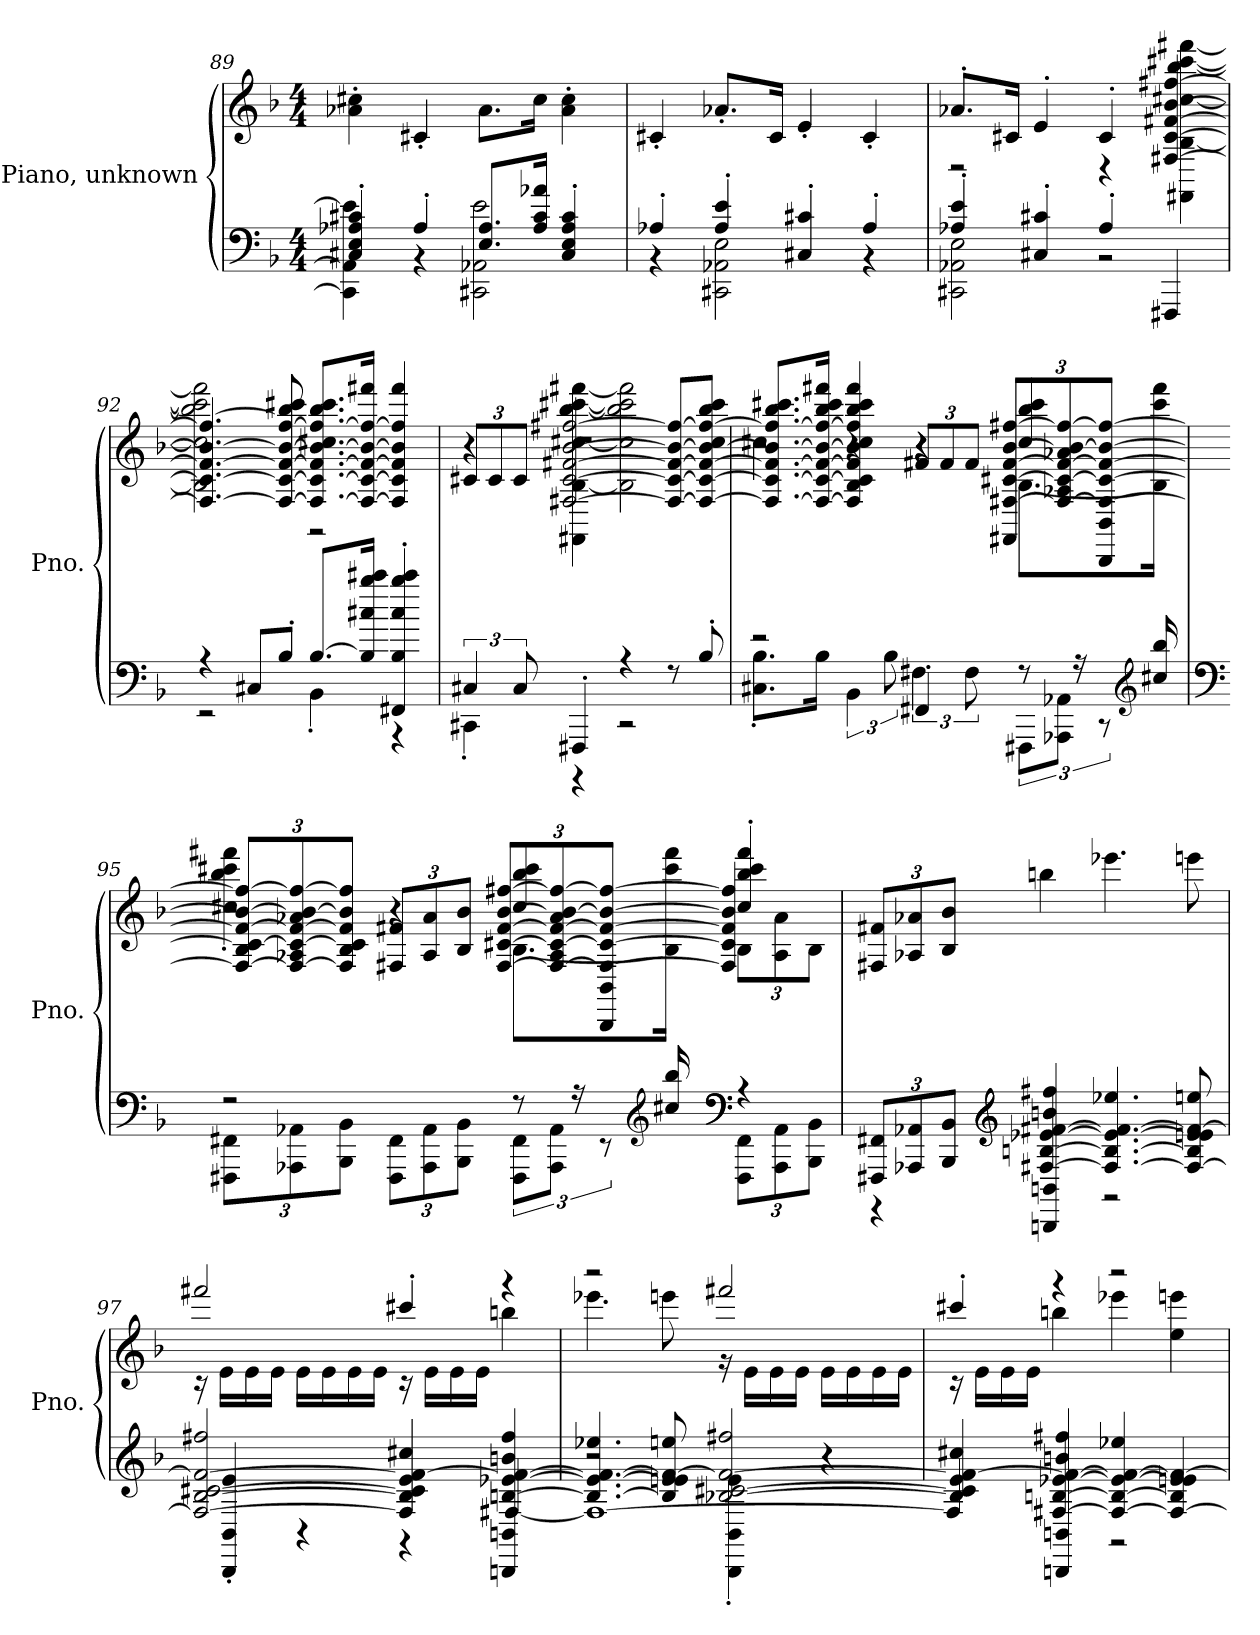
**kern	**kern
*part1	*part1
*staff2	*staff1
*I"Piano, unknown	*
*I'Pno.	*
*clefF4	*clefG2
*k[b-]	*k[b-]
*M4/4	*M4/4
=89	=89
*^	*
4C#X/' 4E/' 4A-X/' 4c#X/'	4CC#\] 4AA-\] 4e\]	4a-X\' 4cc#X\'
4A-'/	4r	4c#X'/
8.E/ 8.A-/L	2CC#X\ 2AA-X\ 2e\	8.a-\L
16A-/ 16c#/ 16a-X/Jk	.	16cc#\Jk
4C#/' 4E/' 4A-/' 4c#/'	.	4a-\' 4cc#\'
=90	=90	=90
4A-X'/	4r	4c#X'/
4A-/' 4e/'	2CC#X\ 2AA-X\ 2E\	8.a-X'/L
.	.	16c#/Jk
4C#X/' 4c#X/'	.	4e'/
4A-'/	4r	4c#'/
=91	=91	=91
*	*	*^
4A-X/' 4e/'	2CC#X\ 2AA-X\ 2E\	8.a-X'/L	2r
.	.	16c#X/Jk	.
4C#X/' 4c#X/'	.	4e'/	.
4A-'/	2r	4c#'/	4r
4FFF#X/	.	[4F#X/ [4c#/ [4f#X/ [4b-/ [4ff#X/	4FF#X\ [4B-\ [4cc#X\ [4bb-\ [4ccc#X\ [4fff#X\
!!LO:LB:g=z	!!
=92	=92	=92	=92
4r	2r	4.F#/_ 4.c#/_ 4.f#/_ 4.b-/_ 4.ff#/_	2B-\] 2cc#\] 2bb-\] 2ccc#\] 2fff#\]
8C#X/L	.	.	.
8B-'/J	.	8F#/_ 8c#/_ 8f#/_ 8b-/_ 8ff#/_ 8bb-/ 8ccc#X/	.
[8.B-/L	4BB-'\	8.F#/_ 8.c#/_ 8.f#/_ 8.b-/_ 8.cc#X/ 8.ff#/_ 8.bb-/ 8.ccc#/L	2r
16B-/] 16cc#X/ 16bb-/ 16ccc#X/Jk	.	16F#/_ 16c#/_ 16f#/_ 16b-/_ 16ff#/_ 16fff#X/Jk	.
4FF#X/' 4B-/' 4cc#/' 4bb-/' 4ccc#/'	4r	4F#/] 4c#/] 4f#/] 4b-/] 4ff#/] 4fff#/	.
=93	=93	=93	=93
*	*	*	*^
*	*	*	*	*Xbrackettup
6C#X/	4CC#X'\	1r	4r	12c#X/L
.	.	.	.	12c#/
12C#/	.	.	.	12c#/J
4FFF#X'/	4r	.	4FF#X\ [4B-\ [4cc#X\ [4bb-\ [4ccc#X\ [4fff#X\	[2F#X/ [2c#/ [2f#X/ [2b-/ [2ff#X/
4r	2r	.	2B-\] 2cc#\] 2bb-\] 2ccc#\] 2fff#\]	.
8r	.	.	.	8F#/_ 8c#/_ 8f#/_ 8b-/_ 8ff#/_L
8B-'/	.	.	.	8F#/_ 8c#/_ 8f#/_ 8b-/_ 8cc#/ 8ff#/_ 8bb-/ 8ccc#/J
!!LO:LB:g=z	!!	!!
=94	=94	=94	=94	=94
2r	8.C#X\' 8.B-\'L	2r	4cc#X\	8.F#/_ 8.c#/_ 8.f#/_ 8.b-/_ 8.ff#/_ 8.bb-/ 8.ccc#X/L
.	16B-\Jk	.	.	16F#/_ 16c#/_ 16f#/_ 16b-/_ 16ff#/_ 16bb-/ 16ccc#/ 16fff#X/Jk
.	6BB-\	.	4r	4F#/] 4B-/ 4c#/] 4f#/] 4b-/] 4cc#/ 4ff#/] 4bb-/ 4ccc#/ 4fff#/
.	12B-\	.	.	.
4FF#X'/	6F#X\	4r	4r	12f#X/L
.	.	.	.	12f#/
.	12F#\	.	.	12f#/J
8r	12FFF#X\L	4cc#/ 4bb-/ 4ccc#/	[8.B-\L	12FF#X/ [12F#X/ [12c#X/ [12f#/ [12b-/ [12ff#X/L
.	12AAA-X\ 12AA-X\J	.	.	12F#/_ 12A-X/ 12c#/_ 12f#/_ 12a-X/ 12b-/_ 12ff#/_
16r	.	.	.	.
.	12r	.	.	12BBB-/ 12BB-/ 12F#/_ 12c#/_ 12f#/_ 12b-/_ 12ff#/_J
*clefG2	*	*	*	*
16cc#X/ 16bb-/	.	.	16B-\] 16ccc#\ 16fff#\Jk	.
!!LO:LB:g=z	!!	!!
=95	=95	=95	=95	=95
*clefF4	*	*	*	*
*	*Xbrackettup	*	*	*
2r	12FFF#X\ 12FF#X\L	2r	4cc#X\' 4bb-\' 4ccc#X\' 4fff#X\'	12F#/_ 12B-/ 12c#/_ 12f#/_ 12b-/_ 12ff#/_L
.	12AAA-X\ 12AA-X\	.	.	12F#/_ 12A-X/ 12c#/_ 12f#/_ 12a-X/ 12b-/_ 12ff#/_
.	12BBB-\ 12BB-\J	.	.	12F#/] 12B-/ 12c#/] 12f#/] 12b-/] 12ff#/]J
.	12FFF#\ 12FF#\L	.	4r	12F#X/ 12f#X/L
.	12AAA-\ 12AA-\	.	.	12A-/ 12a-/
.	12BBB-\ 12BB-\J	.	.	12B-/ 12b-/J
*	*brackettup	*	*	*
8r	12FFF#\ 12FF#\L	4cc#/ 4bb-/ 4ccc#/	[8.B-\L	[12F#/ [12c#X/ [12f#/ [12b-/ [12ff#X/L
.	12AAA-\ 12AA-\J	.	.	12F#/_ 12A-/ 12c#/_ 12f#/_ 12a-/ 12b-/_ 12ff#/_
16r	.	.	.	.
.	12r	.	.	12BBB-/ 12BB-/ 12F#/_ 12c#/_ 12f#/_ 12b-/_ 12ff#/_J
*clefG2	*	*	*	*
16cc#X/ 16bb-/	.	.	16B-\] 16ccc#\ 16fff#\Jk	.
*clefF4	*	*	*	*
*	*Xbrackettup	*	*	*
4r	12FFF#\ 12FF#\L	4cc#/' 4bb-/' 4ccc#/' 4fff#/'	12B-\L	4F#/] 4c#/] 4f#/] 4b-/] 4ff#/]
.	12AAA-\ 12AA-\	.	12A-\ 12a-\	.
.	12BBB-\ 12BB-\J	.	12B-\J	.
*	*	*v	*v	*v
!!LO:LB:g=z
=96	=96	=96
12FFF#X/ 12FF#X/L	4r	12F#X/ 12f#X/L
12AAA-X/ 12AA-X/	.	12A-X/ 12a-X/
12BBB-/ 12BB-/J	.	12B-/ 12b-/J
*clefG2	*	*
[4F#X/ [4Bn/ [4e-X/ [4f#X/	4BBBn/ 4BBn/ 4bn/ 4ff#X/	4bbn\
4.F#/_ 4.B/_ 4.e-/_ 4.f#/_ 4.ee-X/	2r	4.eee-X\
8F#/_ 8B/] 8e-/] 8en/ 8f#/_ 8een/	.	8eeen\
=97	=97	=97
*	*	*^
2F#/_ [2B-/ [2c#X/ 2f#/_ 2ff#X/	4BBB-/' 4BB-/' 4e/'	2fff#X/	16r
.	.	.	16e\LL
.	.	.	16e\
.	.	.	16e\JJ
.	4r	.	16e\LL
.	.	.	16e\
.	.	.	16e\
.	.	.	16e\JJ
4F#/] 4B-/] 4c#/] 4e/ 4f#/_ 4cc#X/	4r	4ccc#X'/	16r
.	.	.	16e\LL
.	.	.	16e\
.	.	.	16e\JJ
4BBBn/ 4BBn/ [4Bn/ [4e-X/ 4f#/_ 4bn/ 4ff#/	[4F#X/	4r	4bbn\
!!LO:LB:g=z	!!
=98	=98	=98	=98
*	*^	*	*
4.B/_ 4.e-/_ 4.f#/_ 4.ee-X/	2r	1F#_	2r	4.eee-X\
8B/] 8e-/] 8en/ 8f#/_ 8een/	.	.	.	8eeen\
[2B-X/ [2c#X/ 2f#/_ 2ff#X/	4BBB-\' 4BB-\' 4e\'	.	2fff#X/	16r
.	.	.	.	16e\LL
.	.	.	.	16e\
.	.	.	.	16e\JJ
.	4r	.	.	16e\LL
.	.	.	.	16e\
.	.	.	.	16e\
.	.	.	.	16e\JJ
*	*v	*v	*	*
=99	=99	=99	=99
4B-/] 4c#/] 4e/ 4f#/_ 4cc#X/	4F#/]	4ccc#X'/	16r
.	.	.	16e\LL
.	.	.	16e\
.	.	.	16e\JJ
[4F#X/ [4Bn/ [4e-X/ 4f#/_	4BBBn/ 4BBn/ 4bn/ 4ff#X/	4r	4bbn\
4F#/_ 4B/_ 4e-/_ 4f#/_ 4ee-X/	2r	2r	4eee-X\
4F#/_ 4B/] 4e-/] 4en/ 4f#/_	.	.	4ee\ 4eeen\
*v	*v	*	*
*	*v	*v
=	=
*-	*-
